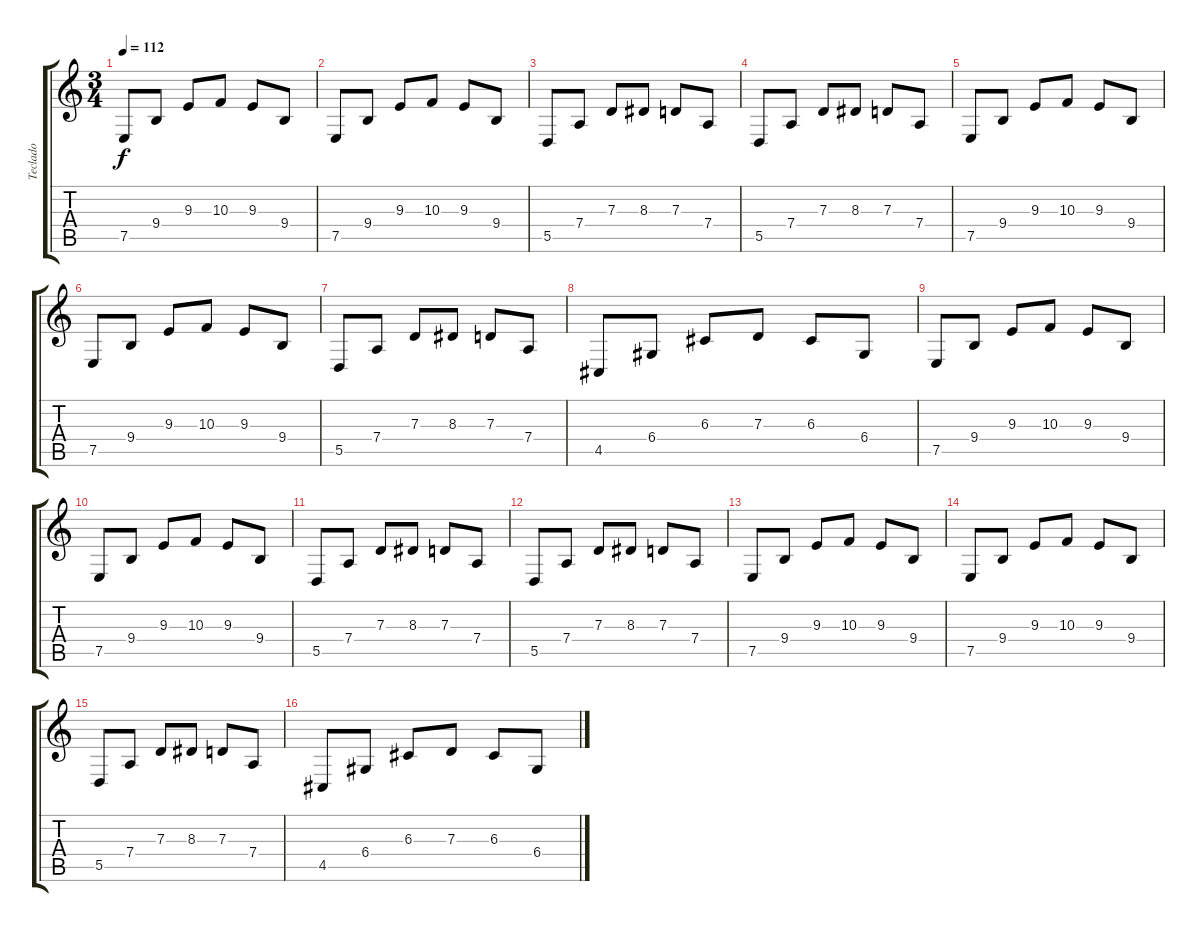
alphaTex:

\track ("Teclado" "Teclado") {instrument acousticgrandpiano}
\staff {score tabs}
\tuning (E4 B3 G3 D3 A2 E2) {hide}
\ts (3 4)
\tempo 112
\clef g2
\ks c
7.5.8{dy f} 9.4.8 9.3.8 10.3.8 9.3.8 9.4.8 |
7.5.8 9.4.8 9.3.8 10.3.8 9.3.8 9.4.8 |
5.5.8 7.4.8 7.3.8 8.3.8 7.3.8 7.4.8 |
5.5.8 7.4.8 7.3.8 8.3.8 7.3.8 7.4.8 |
7.5.8 9.4.8 9.3.8 10.3.8 9.3.8 9.4.8 |
7.5.8 9.4.8 9.3.8 10.3.8 9.3.8 9.4.8 |
5.5.8 7.4.8 7.3.8 8.3.8 7.3.8 7.4.8 |
4.5.8 6.4.8 6.3.8 7.3.8 6.3.8 6.4.8 |
7.5.8 9.4.8 9.3.8 10.3.8 9.3.8 9.4.8 |
7.5.8 9.4.8 9.3.8 10.3.8 9.3.8 9.4.8 |
5.5.8 7.4.8 7.3.8 8.3.8 7.3.8 7.4.8 |
5.5.8 7.4.8 7.3.8 8.3.8 7.3.8 7.4.8 |
7.5.8 9.4.8 9.3.8 10.3.8 9.3.8 9.4.8 |
7.5.8 9.4.8 9.3.8 10.3.8 9.3.8 9.4.8 |
5.5.8 7.4.8 7.3.8 8.3.8 7.3.8 7.4.8 |
4.5.8 6.4.8 6.3.8 7.3.8 6.3.8 6.4.8
